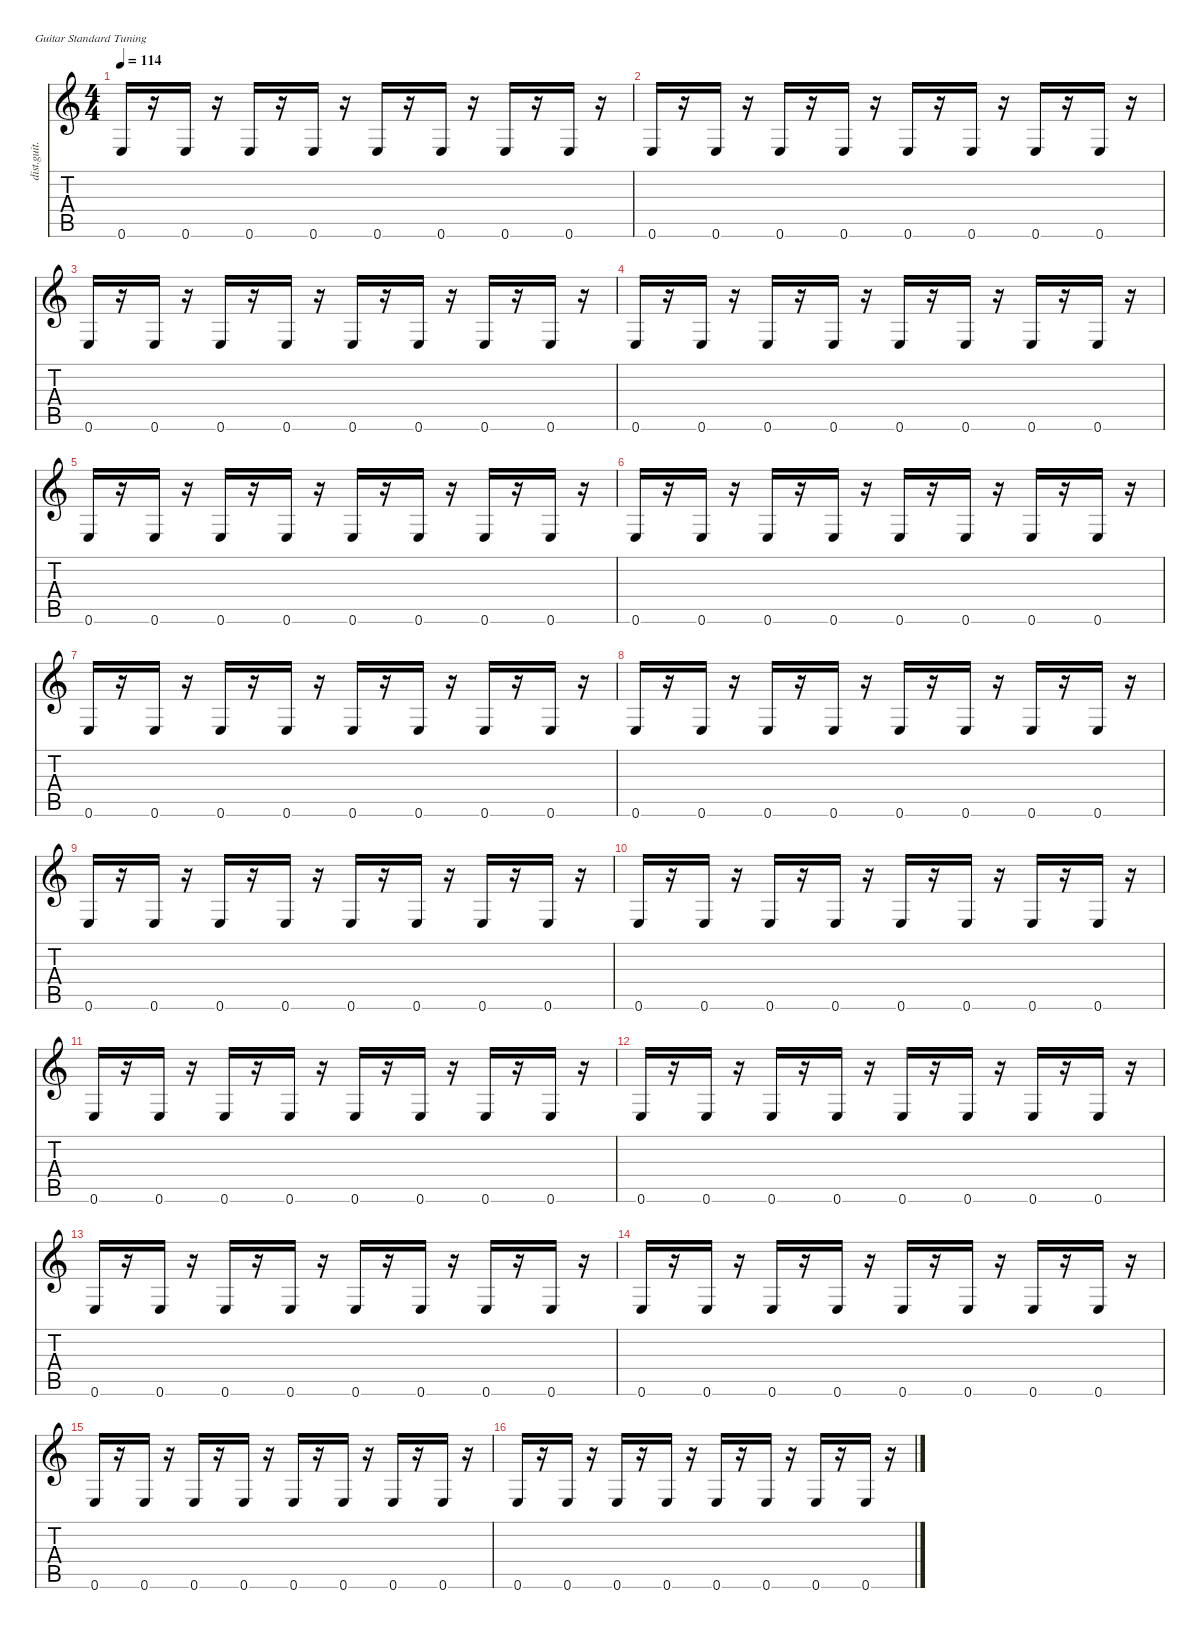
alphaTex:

\defaultSystemsLayout 4
\hideDynamics
\bracketExtendMode nobrackets
\otherSystemsTrackNameOrientation horizontal
\track ("Rythm Guitar" "dist.guit.") {instrument distortionguitar}
\staff {score tabs}
\tuning (E4 B3 G3 D3 A2 E2)
\ts (4 4)
\tempo 114
\clef g2
\ks c
0.6.16{dy ff} r.16 0.6.16 r.16 0.6.16 r.16 0.6.16{dy f} r.16 0.6.16{dy ff} r.16 0.6.16{dy f} r.16 0.6.16{dy ff} r.16 0.6.16{dy f} r.16 |
0.6.16{dy ff} r.16 0.6.16 r.16 0.6.16 r.16 0.6.16 r.16 0.6.16{dy f} r.16 0.6.16{dy ff} r.16 0.6.16 r.16 0.6.16{dy f} r.16 |
0.6.16 r.16 0.6.16 r.16 0.6.16{dy ff} r.16 0.6.16{dy f} r.16 0.6.16 r.16 0.6.16 r.16 0.6.16 r.16 0.6.16 r.16 |
0.6.16 r.16 0.6.16 r.16 0.6.16 r.16 0.6.16 r.16 0.6.16 r.16 0.6.16 r.16 0.6.16 r.16 0.6.16{dy ff} r.16 |
0.6.16{dy f} r.16 0.6.16{dy ff} r.16 0.6.16{dy f} r.16 0.6.16 r.16 0.6.16 r.16 0.6.16 r.16 0.6.16 r.16 0.6.16{dy ff} r.16 |
0.6.16{dy f} r.16 0.6.16 r.16 0.6.16{dy ff} r.16 0.6.16 r.16 0.6.16{dy f} r.16 0.6.16{dy ff} r.16 0.6.16 r.16 0.6.16 r.16 |
0.6.16{dy f} r.16 0.6.16{dy ff} r.16 0.6.16{dy f} r.16 0.6.16{dy ff} r.16 0.6.16{dy f} r.16 0.6.16{dy ff} r.16 0.6.16 r.16 0.6.16{dy f} r.16 |
0.6.16{dy ff} r.16 0.6.16 r.16 0.6.16{dy f} r.16 0.6.16 r.16 0.6.16{dy ff} r.16 0.6.16{dy f} r.16 0.6.16 r.16 0.6.16 r.16 |
0.6.16{dy ff} r.16 0.6.16 r.16 0.6.16{dy f} r.16 0.6.16 r.16 0.6.16{dy ff} r.16 0.6.16{dy f} r.16 0.6.16{dy ff} r.16 0.6.16 r.16 |
0.6.16{dy f} r.16 0.6.16{dy ff} r.16 0.6.16{dy f} r.16 0.6.16 r.16 0.6.16 r.16 0.6.16{dy ff} r.16 0.6.16 r.16 0.6.16{dy f} r.16 |
0.6.16{dy ff} r.16 0.6.16{dy f} r.16 0.6.16 r.16 0.6.16{dy ff} r.16 0.6.16 r.16 0.6.16 r.16 0.6.16 r.16 0.6.16{dy f} r.16 |
0.6.16{dy ff} r.16 0.6.16{dy f} r.16 0.6.16{dy ff} r.16 0.6.16{dy f} r.16 0.6.16{dy ff} r.16 0.6.16{dy f} r.16 0.6.16{dy ff} r.16 0.6.16{dy f} r.16 |
0.6.16{dy ff} r.16 0.6.16{dy f} r.16 0.6.16{dy ff} r.16 0.6.16 r.16 0.6.16 r.16 0.6.16{dy f} r.16 0.6.16{dy ff} r.16 0.6.16{dy f} r.16 |
0.6.16{dy ff} r.16 0.6.16{dy f} r.16 0.6.16{dy ff} r.16 0.6.16{dy f} r.16 0.6.16 r.16 0.6.16 r.16 0.6.16 r.16 0.6.16 r.16 |
0.6.16{dy ff} r.16 0.6.16 r.16 0.6.16 r.16 0.6.16 r.16 0.6.16 r.16 0.6.16{dy f} r.16 0.6.16 r.16 0.6.16{dy ff} r.16 |
0.6.16 r.16 0.6.16 r.16 0.6.16{dy f} r.16 0.6.16 r.16 0.6.16{dy ff} r.16 0.6.16{dy f} r.16 0.6.16 r.16 0.6.16 r.16
